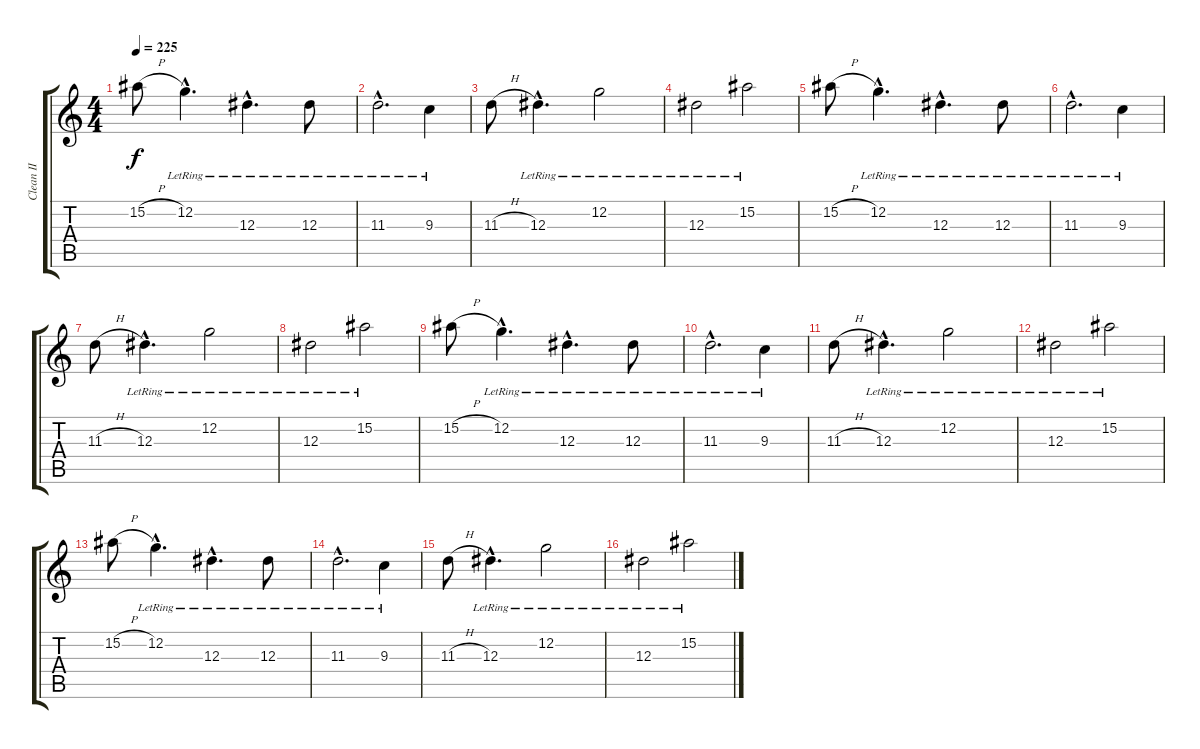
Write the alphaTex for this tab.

\track ("Clean II" "Clean II") {instrument electricguitarjazz}
\staff {score tabs}
\tuning (C4 G3 Eb3 Bb2 F2 C2) {hide}
\ts (4 4)
\tempo 225
\clef g2
\ks c
15.2{h}.8{dy f instrument electricguitarjazz} 12.2{hac lr}.4{d} 12.3{hac lr}.4{d} 12.3{lr}.8 |
11.3{hac lr}.2{d} 9.3{lr}.4 |
11.3{h}.8 12.3{hac lr}.4{d} 12.2{lr}.2 |
12.3{lr}.2 15.2{lr}.2 |
15.2{h}.8 12.2{hac lr}.4{d} 12.3{hac lr}.4{d} 12.3{lr}.8 |
11.3{hac lr}.2{d} 9.3{lr}.4 |
11.3{h}.8 12.3{hac lr}.4{d} 12.2{lr}.2 |
12.3{lr}.2 15.2{lr}.2 |
15.2{h}.8 12.2{hac lr}.4{d} 12.3{hac lr}.4{d} 12.3{lr}.8 |
11.3{hac lr}.2{d} 9.3{lr}.4 |
11.3{h}.8 12.3{hac lr}.4{d} 12.2{lr}.2 |
12.3{lr}.2 15.2{lr}.2 |
15.2{h}.8 12.2{hac lr}.4{d} 12.3{hac lr}.4{d} 12.3{lr}.8 |
11.3{hac lr}.2{d} 9.3{lr}.4 |
11.3{h}.8 12.3{hac lr}.4{d} 12.2{lr}.2 |
12.3{lr}.2 15.2{lr}.2
